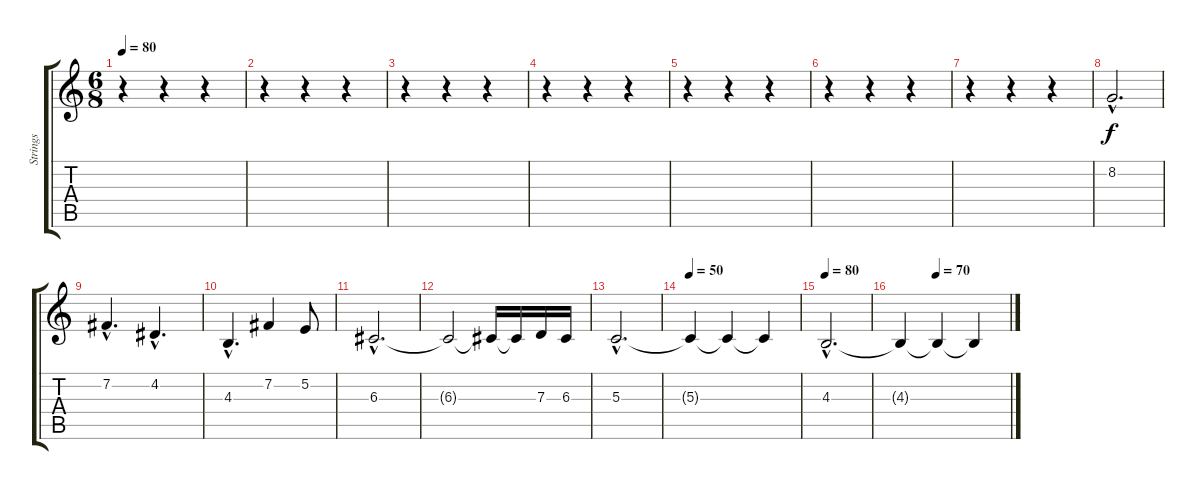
\track ("Strings" "Strings") {instrument stringensemble1}
\staff {score tabs}
\tuning (E4 B3 G3 D3 A2 E2) {hide}
\ts (6 8)
\tempo 80
\clef g2
\ks c
r.4{dy f} r.4 r.4 |
r.4 r.4 r.4 |
r.4 r.4 r.4 |
r.4 r.4 r.4 |
r.4 r.4 r.4 |
r.4 r.4 r.4 |
r.4 r.4 r.4{volume 2} |
8.2{hac}.2{d volume 8} |
7.2{hac}.4{d} 4.2{hac}.4{d} |
4.3{hac}.4{d} 7.2.4 5.2.8 |
6.3{hac}.2{d} |
6.3{t}.2 6.3{t}.16 6.3{t}.16{instrument stringensemble1} 7.3.16 6.3.16 |
5.3{hac}.2{d volume 6} |
\tempo 50
5.3{t}.4{volume 2} 5.3{t}.4 5.3{t}.4{volume 8} |
\tempo 80
4.3{hac}.2{d} |
\tempo (70 0.3333333333333333)
4.3{t}.4{volume 2} 4.3{t}.4 4.3{t}.4
